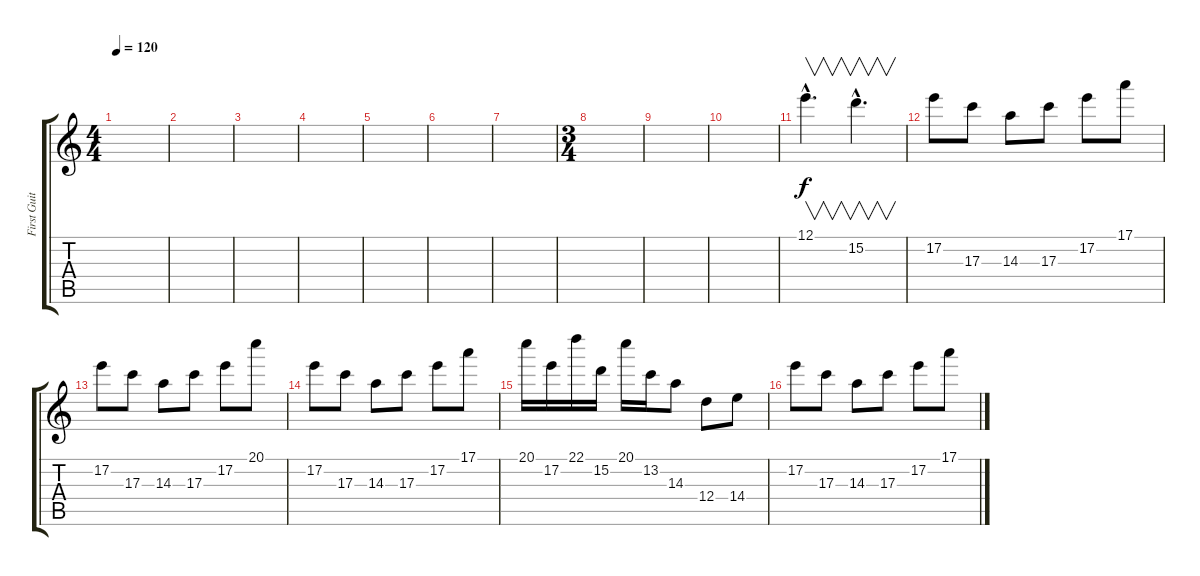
\track ("First Guitar" "First Guit") {instrument overdrivenguitar}
\staff {score tabs}
\tuning (E4 B3 G3 D3 A2 E2) {hide}
\ts (4 4)
\tempo 120
\clef g2
\ks c
|
|
|
|
|
|
|
\ts (3 4)
|
|
|
12.1{hac}.4{v d} 15.2{hac}.4{v d} |
17.2.8 17.3.8 14.3.8 17.3.8 17.2.8 17.1.8 |
17.2.8 17.3.8 14.3.8 17.3.8 17.2.8 20.1.8 |
17.2.8 17.3.8 14.3.8 17.3.8 17.2.8 17.1.8 |
20.1.16 17.2.16 22.1.16 15.2.16 20.1.16 13.2.16 14.3.8 12.4.8 14.4.8 |
17.2.8 17.3.8 14.3.8 17.3.8 17.2.8 17.1.8
